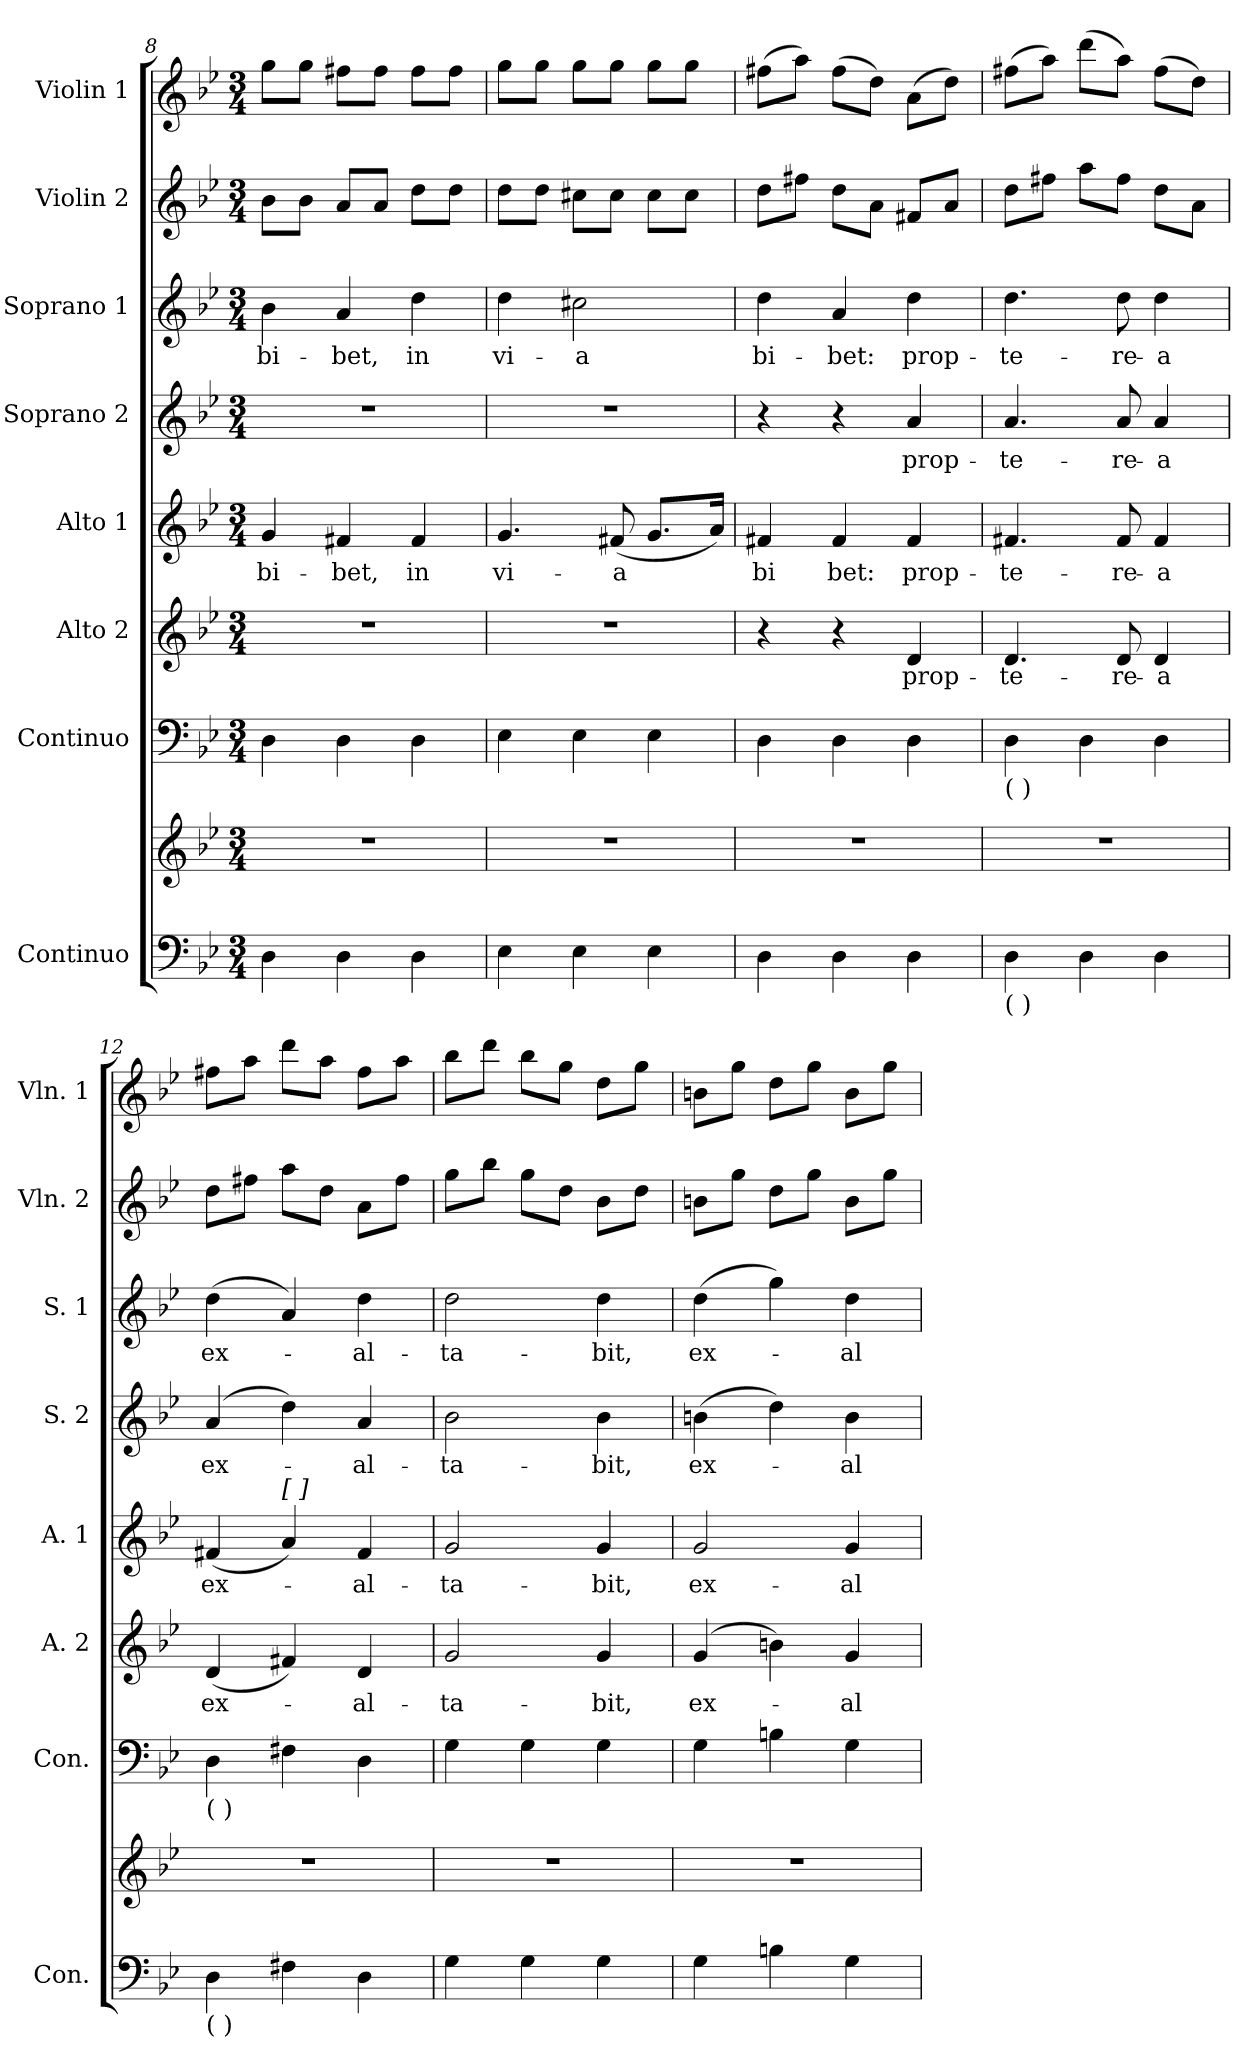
**kern	**kern	**kern	**kern	**text	**kern	**text	**kern	**text	**kern	**text	**kern	**kern
*part8	*part8	*part7	*part6	*part6	*part5	*part5	*part4	*part4	*part3	*part3	*part2	*part1
*staff9	*staff8	*staff7	*staff6	*staff6	*staff5	*staff5	*staff4	*staff4	*staff3	*staff3	*staff2	*staff1
*I"Continuo	*	*I"Continuo	*I"Alto 2	*	*I"Alto 1	*	*I"Soprano 2	*	*I"Soprano 1	*	*I"Violin 2	*I"Violin 1
*I'Con.	*	*I'Con.	*I'A. 2	*	*I'A. 1	*	*I'S. 2	*	*I'S. 1	*	*I'Vln. 2	*I'Vln. 1
*clefF4	*clefG2	*clefF4	*clefG2	*	*clefG2	*	*clefG2	*	*clefG2	*	*clefG2	*clefG2
*k[b-e-]	*k[b-e-]	*k[b-e-]	*k[b-e-]	*	*k[b-e-]	*	*k[b-e-]	*	*k[b-e-]	*	*k[b-e-]	*k[b-e-]
*M3/4	*M3/4	*M3/4	*M3/4	*	*M3/4	*	*M3/4	*	*M3/4	*	*M3/4	*M3/4
=8	=8	=8	=8	=8	=8	=8	=8	=8	=8	=8	=8	=8
!	!	!	!	!	!	!LO:LY:b	!	!	!	!LO:LY:b	!	!
4D\	2.r	4D\	2.r	.	4g/	bi-	2.r	.	4b-\	bi-	8b-\L	8gg\L
.	.	.	.	.	.	.	.	.	.	.	8b-\J	8gg\J
!	!	!	!	!	!	!LO:LY:b	!	!	!	!LO:LY:b	!	!
4D\	.	4D\	.	.	4f#X/	-bet,	.	.	4a/	-bet,	8a/L	8ff#X\L
.	.	.	.	.	.	.	.	.	.	.	8a/J	8ff#\J
!	!	!	!	!	!	!LO:LY:b	!	!	!	!LO:LY:b	!	!
4D\	.	4D\	.	.	4f#/	in	.	.	4dd\	in	8dd\L	8ff#\L
.	.	.	.	.	.	.	.	.	.	.	8dd\J	8ff#\J
=9	=9	=9	=9	=9	=9	=9	=9	=9	=9	=9	=9	=9
!	!	!	!	!	!	!LO:LY:b	!	!	!	!LO:LY:b	!	!
4E-\	2.r	4E-\	2.r	.	4.g/	vi-	2.r	.	4dd\	vi-	8dd\L	8gg\L
.	.	.	.	.	.	.	.	.	.	.	8dd\J	8gg\J
!	!	!	!	!	!	!	!	!	!	!LO:LY:b	!	!
4E-\	.	4E-\	.	.	.	.	.	.	2cc#X\	-a	8cc#X\L	8gg\L
!	!	!	!	!	!	!LO:LY:b	!	!	!	!	!	!
.	.	.	.	.	(<8f#X/	a	.	.	.	.	8cc#\J	8gg\J
4E-\	.	4E-\	.	.	8.g/L	.	.	.	.	.	8cc#\L	8gg\L
.	.	.	.	.	.	.	.	.	.	.	8cc#\J	8gg\J
.	.	.	.	.	16a/Jk)	.	.	.	.	.	.	.
=10	=10	=10	=10	=10	=10	=10	=10	=10	=10	=10	=10	=10
!	!	!	!	!	!	!LO:LY:b	!	!	!	!LO:LY:b	!	!
4D\	2.r	4D\	4r	.	4f#X/	bi	4r	.	4dd\	bi-	8dd\L	(>8ff#X\L
.	.	.	.	.	.	.	.	.	.	.	8ff#X\J	8aa\J)
!	!	!	!	!	!	!LO:LY:b	!	!	!	!LO:LY:b	!	!
4D\	.	4D\	4r	.	4f#/	bet:	4r	.	4a/	-bet:	8dd\L	(>8ff#\L
.	.	.	.	.	.	.	.	.	.	.	8a\J	8dd\J)
!	!	!	!	!LO:LY:b	!	!LO:LY:b	!	!LO:LY:b	!	!LO:LY:b	!	!
4D\	.	4D\	4d/	prop-	4f#/	prop-	4a/	prop-	4dd\	prop-	8f#X/L	(>8a\L
.	.	.	.	.	.	.	.	.	.	.	8a/J	8dd\J)
=11	=11	=11	=11	=11	=11	=11	=11	=11	=11	=11	=11	=11
!	!	!LO:TX:b:t=(   )	!	!	!	!	!	!	!	!	!	!
!LO:TX:b:t=(   )	!	!	!	!	!	!	!	!	!	!	!	!
!	!	!	!	!LO:LY:b	!	!LO:LY:b	!	!LO:LY:b	!	!LO:LY:b	!	!
4D\	2.r	4D\	4.d/	-te-	4.f#X/	-te-	4.a/	-te-	4.dd\	-te-	8dd\L	(>8ff#X\L
.	.	.	.	.	.	.	.	.	.	.	8ff#X\J	8aa\J)
4D\	.	4D\	.	.	.	.	.	.	.	.	8aa\L	(>8ddd\L
!	!	!	!	!LO:LY:b	!	!LO:LY:b	!	!LO:LY:b	!	!LO:LY:b	!	!
.	.	.	8d/	-re-	8f#/	-re-	8a/	-re-	8dd\	-re-	8ff#\J	8aa\J)
!	!	!	!	!LO:LY:b	!	!LO:LY:b	!	!LO:LY:b	!	!LO:LY:b	!	!
4D\	.	4D\	4d/	-a	4f#/	-a	4a/	-a	4dd\	-a	8dd\L	(>8ff#\L
.	.	.	.	.	.	.	.	.	.	.	8a\J	8dd\J)
!!LO:PB:g=z
=12	=12	=12	=12	=12	=12	=12	=12	=12	=12	=12	=12	=12
!	!	!LO:TX:b:t=(   )	!	!	!	!	!	!	!	!	!	!
!LO:TX:b:t=(   )	!	!	!	!	!	!	!	!	!	!	!	!
!	!	!	!	!LO:LY:b	!	!LO:LY:b	!	!LO:LY:b	!	!LO:LY:b	!	!
4D\	2.r	4D\	(<4d/	ex-	(<4f#X/	ex-	(>4a/	ex-	(>4dd\	ex-	8dd\L	8ff#X\L
.	.	.	.	.	.	.	.	.	.	.	8ff#X\J	8aa\J
!	!	!	!	!	!LO:TX:a:t=[  ]	!	!	!	!	!	!	!
4F#X\	.	4F#X\	4f#X/)	.	4a/)	.	4dd\)	.	4a/)	.	8aa\L	8ddd\L
.	.	.	.	.	.	.	.	.	.	.	8dd\J	8aa\J
!	!	!	!	!LO:LY:b	!	!LO:LY:b	!	!LO:LY:b	!	!LO:LY:b	!	!
4D\	.	4D\	4d/	-al-	4f#/	-al-	4a/	-al-	4dd\	-al-	8a\L	8ff#\L
.	.	.	.	.	.	.	.	.	.	.	8ff#\J	8aa\J
=13	=13	=13	=13	=13	=13	=13	=13	=13	=13	=13	=13	=13
!	!	!	!	!LO:LY:b	!	!LO:LY:b	!	!LO:LY:b	!	!LO:LY:b	!	!
4G\	2.r	4G\	2g/	-ta-	2g/	ta-	2b-\	-ta-	2dd\	-ta-	8gg\L	8bb-\L
.	.	.	.	.	.	.	.	.	.	.	8bb-\J	8ddd\J
4G\	.	4G\	.	.	.	.	.	.	.	.	8gg\L	8bb-\L
.	.	.	.	.	.	.	.	.	.	.	8dd\J	8gg\J
!	!	!	!	!LO:LY:b	!	!LO:LY:b	!	!LO:LY:b	!	!LO:LY:b	!	!
4G\	.	4G\	4g/	-bit,	4g/	-bit,	4b-\	-bit,	4dd\	-bit,	8b-\L	8dd\L
.	.	.	.	.	.	.	.	.	.	.	8dd\J	8gg\J
=14	=14	=14	=14	=14	=14	=14	=14	=14	=14	=14	=14	=14
!	!	!	!	!LO:LY:b	!	!LO:LY:b	!	!LO:LY:b	!	!LO:LY:b	!	!
4G\	2.r	4G\	(>4g/	ex-	2g/	ex-	(>4bn\	ex-	(>4dd\	ex-	8bn\L	8bn\L
.	.	.	.	.	.	.	.	.	.	.	8gg\J	8gg\J
4Bn\	.	4Bn\	4bn\)	.	.	.	4dd\)	.	4gg\)	.	8dd\L	8dd\L
.	.	.	.	.	.	.	.	.	.	.	8gg\J	8gg\J
!	!	!	!	!LO:LY:b	!	!LO:LY:b	!	!LO:LY:b	!	!LO:LY:b	!	!
4G\	.	4G\	4g/	-al-	4g/	-al-	4b\	-al-	4dd\	-al-	8b\L	8b\L
.	.	.	.	.	.	.	.	.	.	.	8gg\J	8gg\J
=	=	=	=	=	=	=	=	=	=	=	=	=
*-	*-	*-	*-	*-	*-	*-	*-	*-	*-	*-	*-	*-
